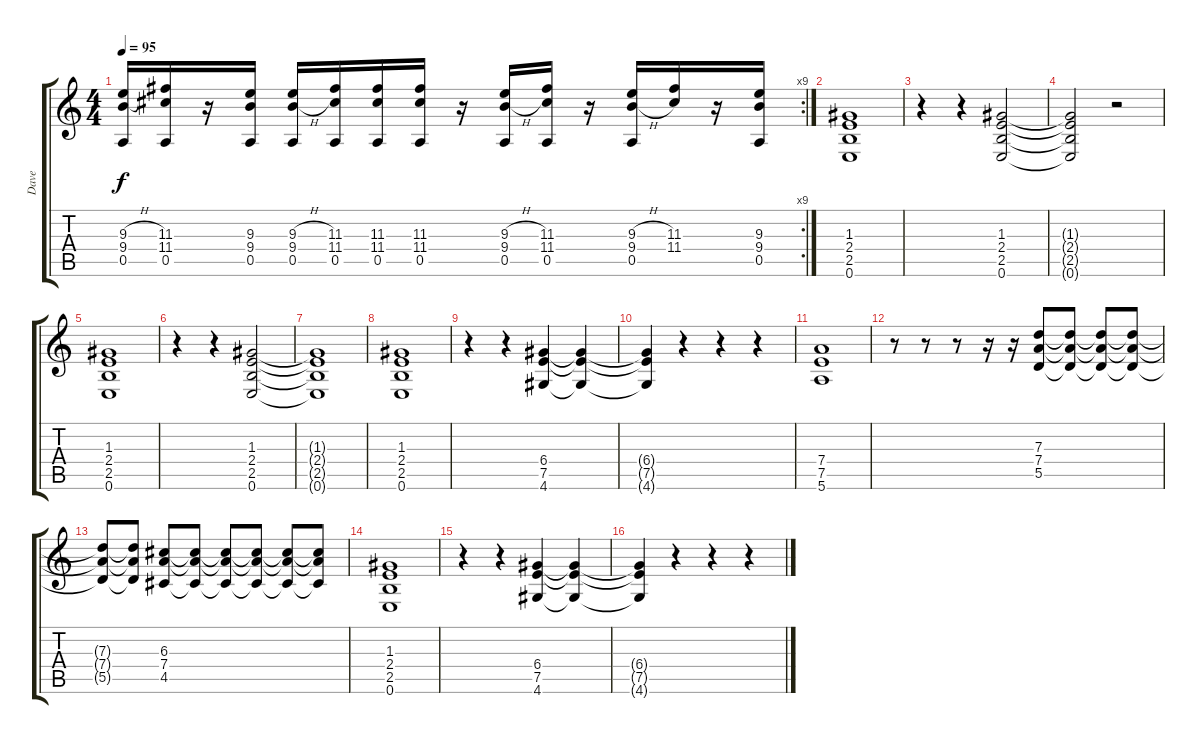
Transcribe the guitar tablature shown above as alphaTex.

\track ("Dave" "Dave") {instrument acousticguitarsteel}
\staff {score tabs}
\tuning (E4 B3 G3 D3 A2 E2) {hide}
\rc 9
\ts (4 4)
\tempo 95
\clef g2
\ks c
(9.3{h} 9.4{h} 0.5).16{dy f} (11.3 11.4 0.5).16 r.16 (9.3 9.4 0.5).16 (9.3{h} 9.4{h} 0.5).16 (11.3 11.4 0.5).16 (11.3 11.4 0.5).16 (11.3 11.4 0.5).16 r.16 (9.3{h} 9.4{h} 0.5).16 (11.3 11.4 0.5).16 r.16 (9.3{h} 9.4{h} 0.5).16 (11.3 11.4).16 r.16 (9.3 9.4 0.5).16 |
(1.3 2.4 2.5 0.6).1 |
r.4 r.4 (1.3 2.4 2.5 0.6).2 |
(1.3{t} 2.4{t} 2.5{t} 0.6{t}).2 r.2 |
(1.3 2.4 2.5 0.6).1 |
r.4 r.4 (1.3 2.4 2.5 0.6).2 |
(1.3{t} 2.4{t} 2.5{t} 0.6{t}).1 |
(1.3 2.4 2.5 0.6).1 |
r.4 r.4 (6.4 7.5 4.6).4 (6.4{t} 7.5{t} 4.6{t}).4 |
(6.4{t} 7.5{t} 4.6{t}).4 r.4 r.4 r.4 |
(7.4 7.5 5.6).1 |
r.8 r.8 r.8 r.16 r.16 (7.3 7.4 5.5).8 (7.3{t} 7.4{t} 5.5{t}).8 (7.3{t} 7.4{t} 5.5{t}).8 (7.3{t} 7.4{t} 5.5{t}).8 |
(7.3{t} 7.4{t} 5.5{t}).8 (7.3{t} 7.4{t} 5.5{t}).8 (6.3 7.4 4.5).8 (6.3{t} 7.4{t} 4.5{t}).8 (6.3{t} 7.4{t} 4.5{t}).8 (6.3{t} 7.4{t} 4.5{t}).8 (6.3{t} 7.4{t} 4.5{t}).8 (6.3{t} 7.4{t} 4.5{t}).8 |
(1.3 2.4 2.5 0.6).1 |
r.4 r.4 (6.4 7.5 4.6).4 (6.4{t} 7.5{t} 4.6{t}).4 |
(6.4{t} 7.5{t} 4.6{t}).4 r.4 r.4 r.4
